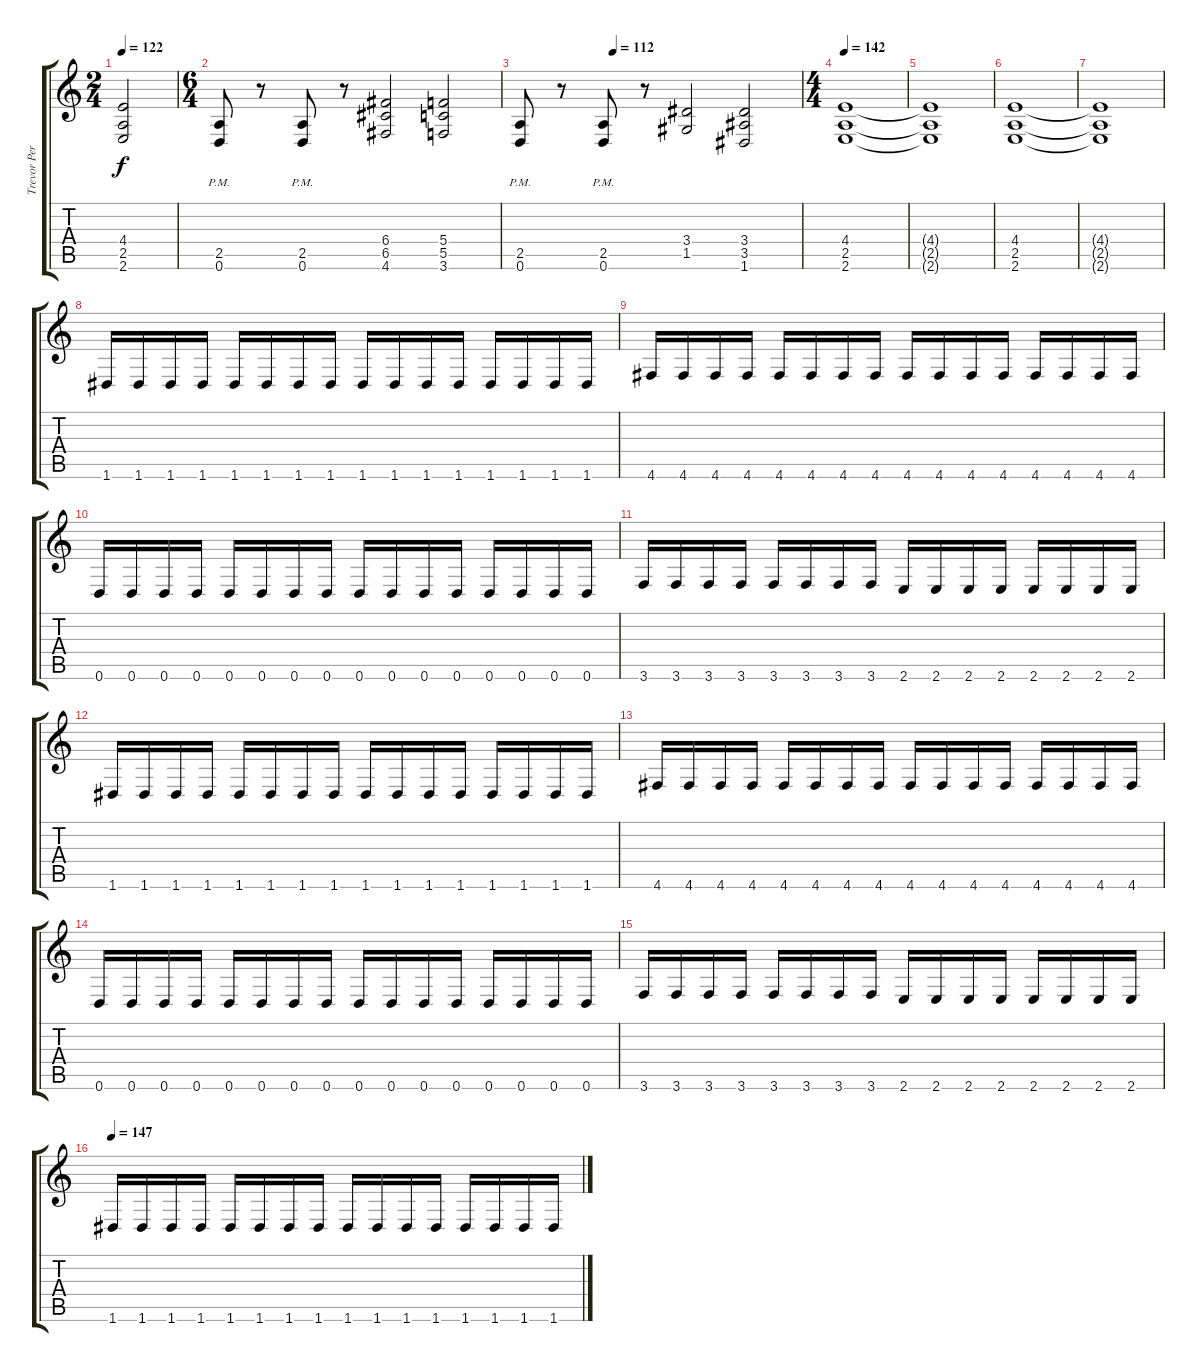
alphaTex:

\track ("Trevor Peres (Rhythm)" "Trevor Per") {instrument distortionguitar}
\staff {score tabs}
\tuning (D4 A3 F3 C3 G2 D2) {hide}
\ts (2 4)
\tempo 122
\clef g2
\ks c
(4.4 2.5 2.6).2{dy f} |
\ts (6 4)
(2.5{pm} 0.6).8 r.8 (2.5{pm} 0.6).8 r.8 (6.4 6.5 4.6).2 (5.4 5.5 3.6).2 |
\tempo (112 0.3333333333333333)
(2.5{pm} 0.6).8 r.8 (2.5{pm} 0.6).8 r.8 (3.4 1.5).2 (3.4 3.5 1.6).2 |
\ts (4 4)
\tempo 142
(4.4 2.5 2.6).1 |
(4.4{t} 2.5{t} 2.6{t}).1 |
(4.4 2.5 2.6).1 |
(4.4{t} 2.5{t} 2.6{t}).1 |
1.6.16 1.6.16 1.6.16 1.6.16 1.6.16 1.6.16 1.6.16 1.6.16 1.6.16 1.6.16 1.6.16 1.6.16 1.6.16 1.6.16 1.6.16 1.6.16 |
4.6.16 4.6.16 4.6.16 4.6.16 4.6.16 4.6.16 4.6.16 4.6.16 4.6.16 4.6.16 4.6.16 4.6.16 4.6.16 4.6.16 4.6.16 4.6.16 |
0.6.16 0.6.16 0.6.16 0.6.16 0.6.16 0.6.16 0.6.16 0.6.16 0.6.16 0.6.16 0.6.16 0.6.16 0.6.16 0.6.16 0.6.16 0.6.16 |
3.6.16 3.6.16 3.6.16 3.6.16 3.6.16 3.6.16 3.6.16 3.6.16 2.6.16 2.6.16 2.6.16 2.6.16 2.6.16 2.6.16 2.6.16 2.6.16 |
1.6.16 1.6.16 1.6.16 1.6.16 1.6.16 1.6.16 1.6.16 1.6.16 1.6.16 1.6.16 1.6.16 1.6.16 1.6.16 1.6.16 1.6.16 1.6.16 |
4.6.16 4.6.16 4.6.16 4.6.16 4.6.16 4.6.16 4.6.16 4.6.16 4.6.16 4.6.16 4.6.16 4.6.16 4.6.16 4.6.16 4.6.16 4.6.16 |
0.6.16 0.6.16 0.6.16 0.6.16 0.6.16 0.6.16 0.6.16 0.6.16 0.6.16 0.6.16 0.6.16 0.6.16 0.6.16 0.6.16 0.6.16 0.6.16 |
3.6.16 3.6.16 3.6.16 3.6.16 3.6.16 3.6.16 3.6.16 3.6.16 2.6.16 2.6.16 2.6.16 2.6.16 2.6.16 2.6.16 2.6.16 2.6.16 |
\tempo 147
1.6.16 1.6.16 1.6.16 1.6.16 1.6.16 1.6.16 1.6.16 1.6.16 1.6.16 1.6.16 1.6.16 1.6.16 1.6.16 1.6.16 1.6.16 1.6.16
